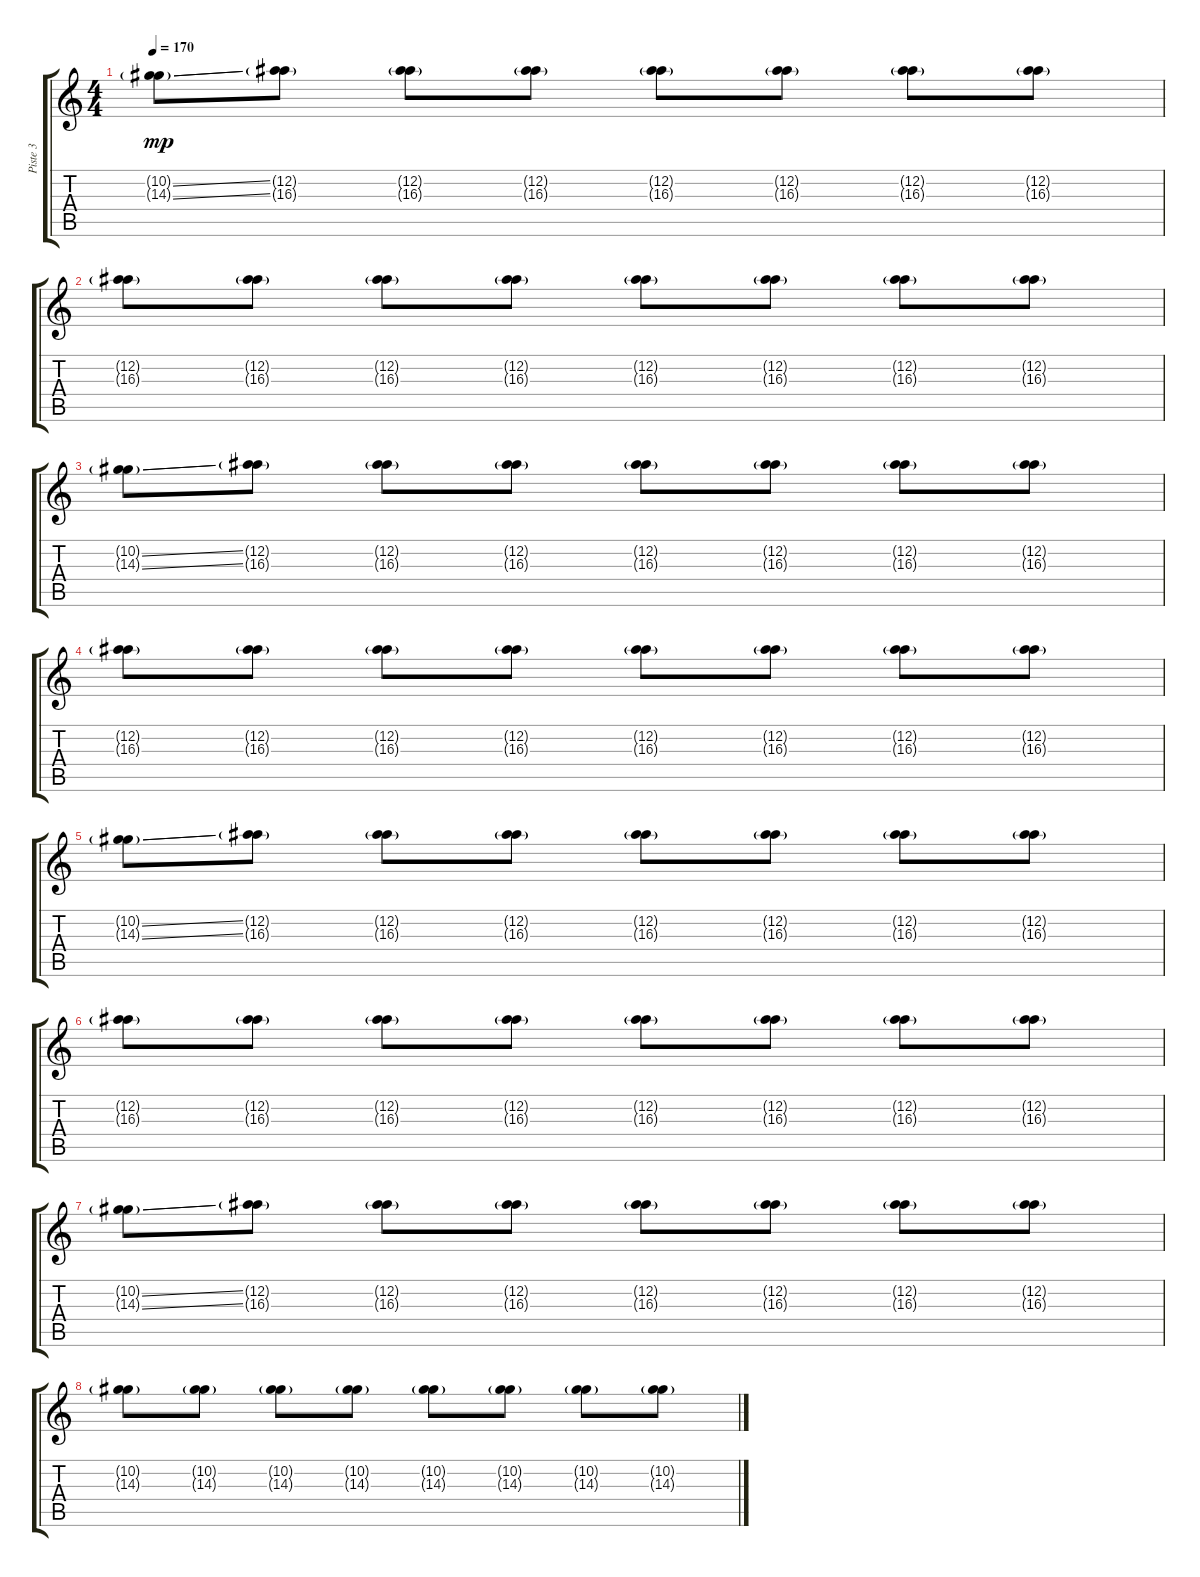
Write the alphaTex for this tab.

\track ("Piste 3" "Piste 3") {instrument distortionguitar}
\staff {score tabs}
\tuning (Eb4 Bb3 Gb3 Db3 Ab2 Db2) {hide}
\ts (4 4)
\tempo 170
\clef g2
\ks c
(10.2{ss g} 14.3{ss g}).8{dy mp} (12.2{g} 16.3{g}).8 (12.2{g} 16.3{g}).8 (12.2{g} 16.3{g}).8 (12.2{g} 16.3{g}).8 (12.2{g} 16.3{g}).8 (12.2{g} 16.3{g}).8 (12.2{g} 16.3{g}).8 |
(12.2{g} 16.3{g}).8 (12.2{g} 16.3{g}).8 (12.2{g} 16.3{g}).8 (12.2{g} 16.3{g}).8 (12.2{g} 16.3{g}).8 (12.2{g} 16.3{g}).8 (12.2{g} 16.3{g}).8 (12.2{g} 16.3{g}).8 |
(10.2{ss g} 14.3{ss g}).8 (12.2{g} 16.3{g}).8 (12.2{g} 16.3{g}).8 (12.2{g} 16.3{g}).8 (12.2{g} 16.3{g}).8 (12.2{g} 16.3{g}).8 (12.2{g} 16.3{g}).8 (12.2{g} 16.3{g}).8 |
(12.2{g} 16.3{g}).8 (12.2{g} 16.3{g}).8 (12.2{g} 16.3{g}).8 (12.2{g} 16.3{g}).8 (12.2{g} 16.3{g}).8 (12.2{g} 16.3{g}).8 (12.2{g} 16.3{g}).8 (12.2{g} 16.3{g}).8 |
(10.2{ss g} 14.3{ss g}).8 (12.2{g} 16.3{g}).8 (12.2{g} 16.3{g}).8 (12.2{g} 16.3{g}).8 (12.2{g} 16.3{g}).8 (12.2{g} 16.3{g}).8 (12.2{g} 16.3{g}).8 (12.2{g} 16.3{g}).8 |
(12.2{g} 16.3{g}).8 (12.2{g} 16.3{g}).8 (12.2{g} 16.3{g}).8 (12.2{g} 16.3{g}).8 (12.2{g} 16.3{g}).8 (12.2{g} 16.3{g}).8 (12.2{g} 16.3{g}).8 (12.2{g} 16.3{g}).8 |
(10.2{ss g} 14.3{ss g}).8 (12.2{g} 16.3{g}).8 (12.2{g} 16.3{g}).8 (12.2{g} 16.3{g}).8 (12.2{g} 16.3{g}).8 (12.2{g} 16.3{g}).8 (12.2{g} 16.3{g}).8 (12.2{g} 16.3{g}).8 |
(10.2{g} 14.3{g}).8 (10.2{g} 14.3{g}).8 (10.2{g} 14.3{g}).8 (10.2{g} 14.3{g}).8 (10.2{g} 14.3{g}).8 (10.2{g} 14.3{g}).8 (10.2{g} 14.3{g}).8 (10.2{g} 14.3{g}).8
